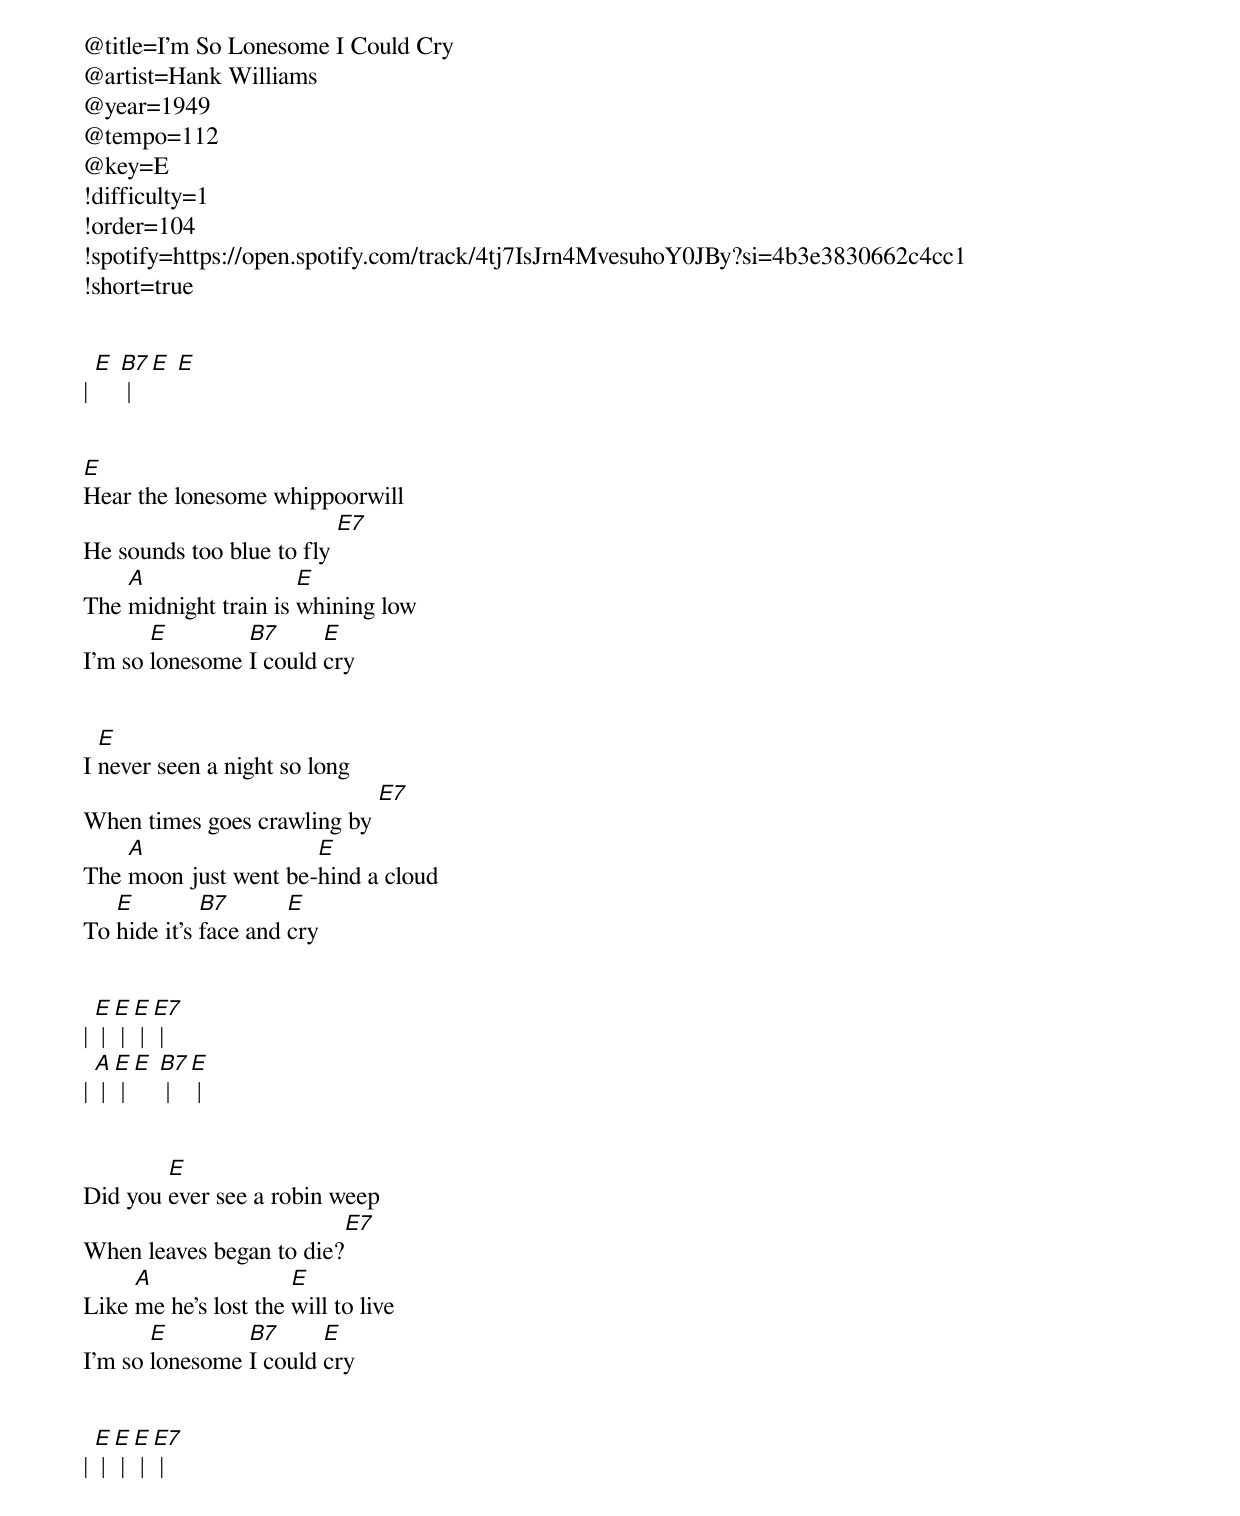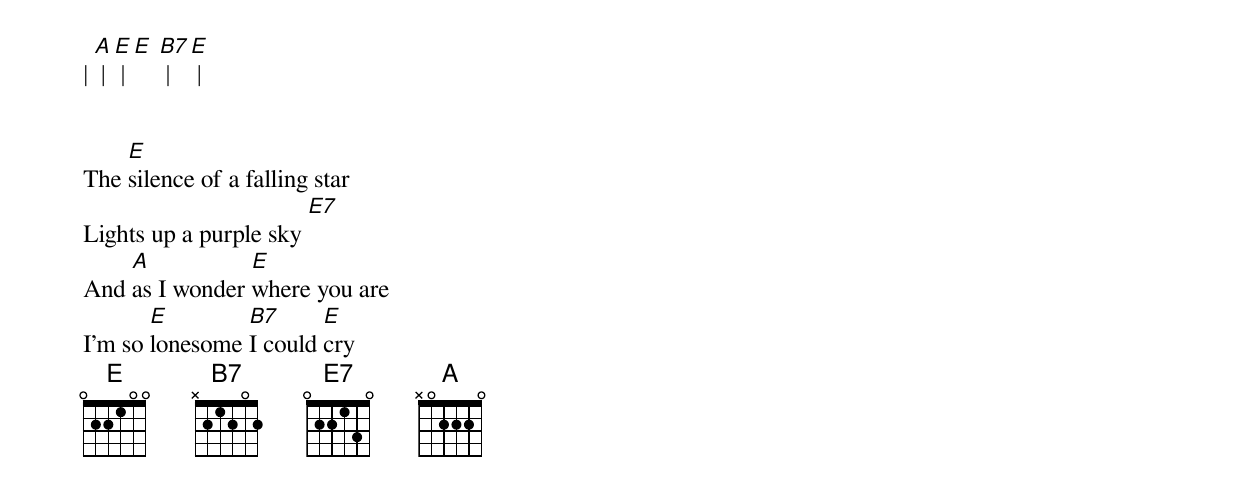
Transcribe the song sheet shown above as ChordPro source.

@title=I'm So Lonesome I Could Cry
@artist=Hank Williams
@year=1949
@tempo=112
@key=E
!difficulty=1
!order=104
!spotify=https://open.spotify.com/track/4tj7IsJrn4MvesuhoY0JBy?si=4b3e3830662c4cc1
!short=true


| [E] [B7] | [E] [E]


[E]Hear the lonesome whippoorwill
He sounds too blue to fly [E7]
The [A]midnight train is [E]whining low
I'm so [E]lonesome [B7]I could [E]cry


I [E]never seen a night so long
When times goes crawling by [E7]
The [A]moon just went be-[E]hind a cloud
To [E]hide it's [B7]face and [E]cry


| [E] | [E] | [E] | [E7] |
| [A] | [E] | [E] [B7] | [E] |


Did you [E]ever see a robin weep
When leaves began to die?[E7]
Like [A]me he's lost the [E]will to live
I'm so [E]lonesome [B7]I could [E]cry


| [E] | [E] | [E] | [E7] |
| [A] | [E] | [E] [B7] | [E] |


The [E]silence of a falling star
Lights up a purple sky [E7]
And [A]as I wonder [E]where you are
I'm so [E]lonesome [B7]I could [E]cry
